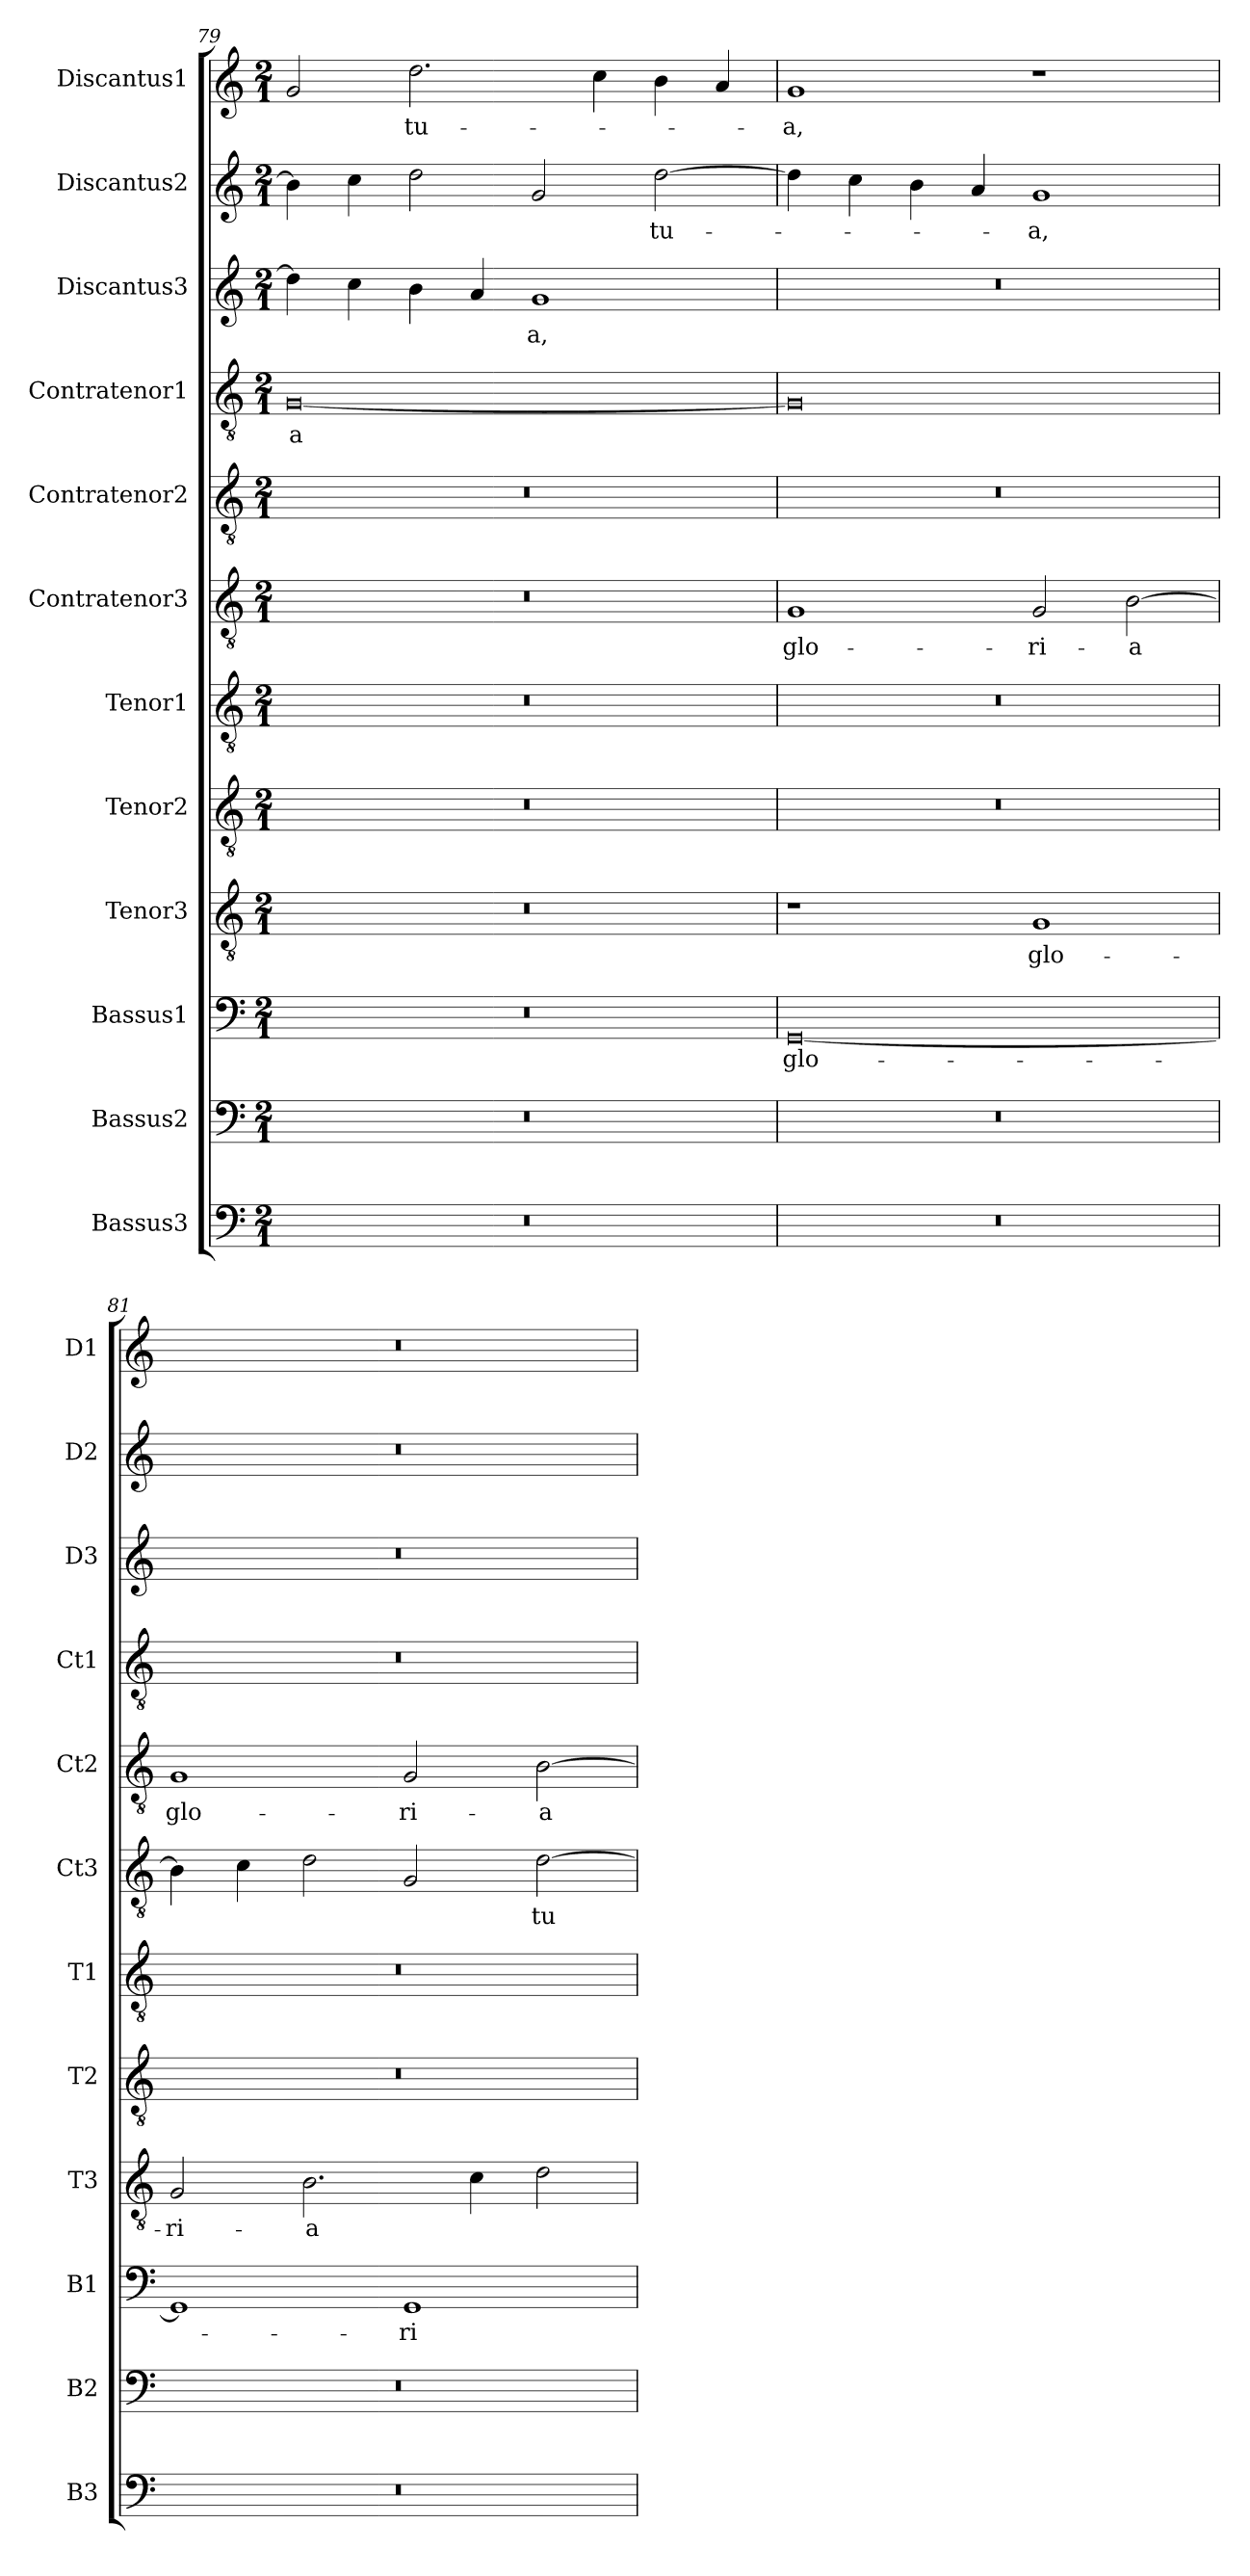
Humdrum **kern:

**kern	**kern	**kern	**text	**kern	**text	**kern	**kern	**kern	**text	**kern	**text	**kern	**text	**kern	**text	**kern	**text	**kern	**text
*part12	*part11	*part10	*part10	*part9	*part9	*part8	*part7	*part6	*part6	*part5	*part5	*part4	*part4	*part3	*part3	*part2	*part2	*part1	*part1
*staff12	*staff11	*staff10	*staff10	*staff9	*staff9	*staff8	*staff7	*staff6	*staff6	*staff5	*staff5	*staff4	*staff4	*staff3	*staff3	*staff2	*staff2	*staff1	*staff1
*I"Bassus3	*I"Bassus2	*I"Bassus1	*	*I"Tenor3	*	*I"Tenor2	*I"Tenor1	*I"Contratenor3	*	*I"Contratenor2	*	*I"Contratenor1	*	*I"Discantus3	*	*I"Discantus2	*	*I"Discantus1	*
*I'B3	*I'B2	*I'B1	*	*I'T3	*	*I'T2	*I'T1	*I'Ct3	*	*I'Ct2	*	*I'Ct1	*	*I'D3	*	*I'D2	*	*I'D1	*
*clefF4	*clefF4	*clefF4	*	*clefGv2	*	*clefGv2	*clefGv2	*clefGv2	*	*clefGv2	*	*clefGv2	*	*clefG2	*	*clefG2	*	*clefG2	*
*k[]	*k[]	*k[]	*	*k[]	*	*k[]	*k[]	*k[]	*	*k[]	*	*k[]	*	*k[]	*	*k[]	*	*k[]	*
*M2/1	*M2/1	*M2/1	*	*M2/1	*	*M2/1	*M2/1	*M2/1	*	*M2/1	*	*M2/1	*	*M2/1	*	*M2/1	*	*M2/1	*
=79	=79	=79	=79	=79	=79	=79	=79	=79	=79	=79	=79	=79	=79	=79	=79	=79	=79	=79	=79
0r	0r	0r	.	0r	.	0r	0r	0r	.	0r	.	[0G/	-a	4dd\]	.	4b\]	.	2g/	.
.	.	.	.	.	.	.	.	.	.	.	.	.	.	4cc\	.	4cc\	.	.	.
.	.	.	.	.	.	.	.	.	.	.	.	.	.	4b\	.	2dd\	.	2.dd\	tu-
.	.	.	.	.	.	.	.	.	.	.	.	.	.	4a/	.	.	.	.	.
.	.	.	.	.	.	.	.	.	.	.	.	.	.	1g/	-a,	2g/	.	.	.
.	.	.	.	.	.	.	.	.	.	.	.	.	.	.	.	.	.	4cc\	.
.	.	.	.	.	.	.	.	.	.	.	.	.	.	.	.	[2dd\	tu-	4b\	.
.	.	.	.	.	.	.	.	.	.	.	.	.	.	.	.	.	.	4a/	.
=80	=80	=80	=80	=80	=80	=80	=80	=80	=80	=80	=80	=80	=80	=80	=80	=80	=80	=80	=80
0r	0r	[0GG/	glo-	1r	.	0r	0r	1G/	glo-	0r	.	0G/]	.	0r	.	4dd\]	.	1g/	-a,
.	.	.	.	.	.	.	.	.	.	.	.	.	.	.	.	4cc\	.	.	.
.	.	.	.	.	.	.	.	.	.	.	.	.	.	.	.	4b\	.	.	.
.	.	.	.	.	.	.	.	.	.	.	.	.	.	.	.	4a/	.	.	.
.	.	.	.	1G/	glo-	.	.	2G/	-ri-	.	.	.	.	.	.	1g/	-a,	1r	.
.	.	.	.	.	.	.	.	[2B\	-a	.	.	.	.	.	.	.	.	.	.
=81	=81	=81	=81	=81	=81	=81	=81	=81	=81	=81	=81	=81	=81	=81	=81	=81	=81	=81	=81
0r	0r	1GG/]	.	2G/	-ri-	0r	0r	4B\]	.	1G/	glo-	0r	.	0r	.	0r	.	0r	.
.	.	.	.	.	.	.	.	4c\	.	.	.	.	.	.	.	.	.	.	.
.	.	.	.	2.B\	-a	.	.	2d\	.	.	.	.	.	.	.	.	.	.	.
.	.	1GG/	-ri-	.	.	.	.	2G/	.	2G/	-ri-	.	.	.	.	.	.	.	.
.	.	.	.	4c\	.	.	.	.	.	.	.	.	.	.	.	.	.	.	.
.	.	.	.	2d\	.	.	.	[2d\	tu-	[2B\	-a	.	.	.	.	.	.	.	.
=	=	=	=	=	=	=	=	=	=	=	=	=	=	=	=	=	=	=	=
*-	*-	*-	*-	*-	*-	*-	*-	*-	*-	*-	*-	*-	*-	*-	*-	*-	*-	*-	*-
